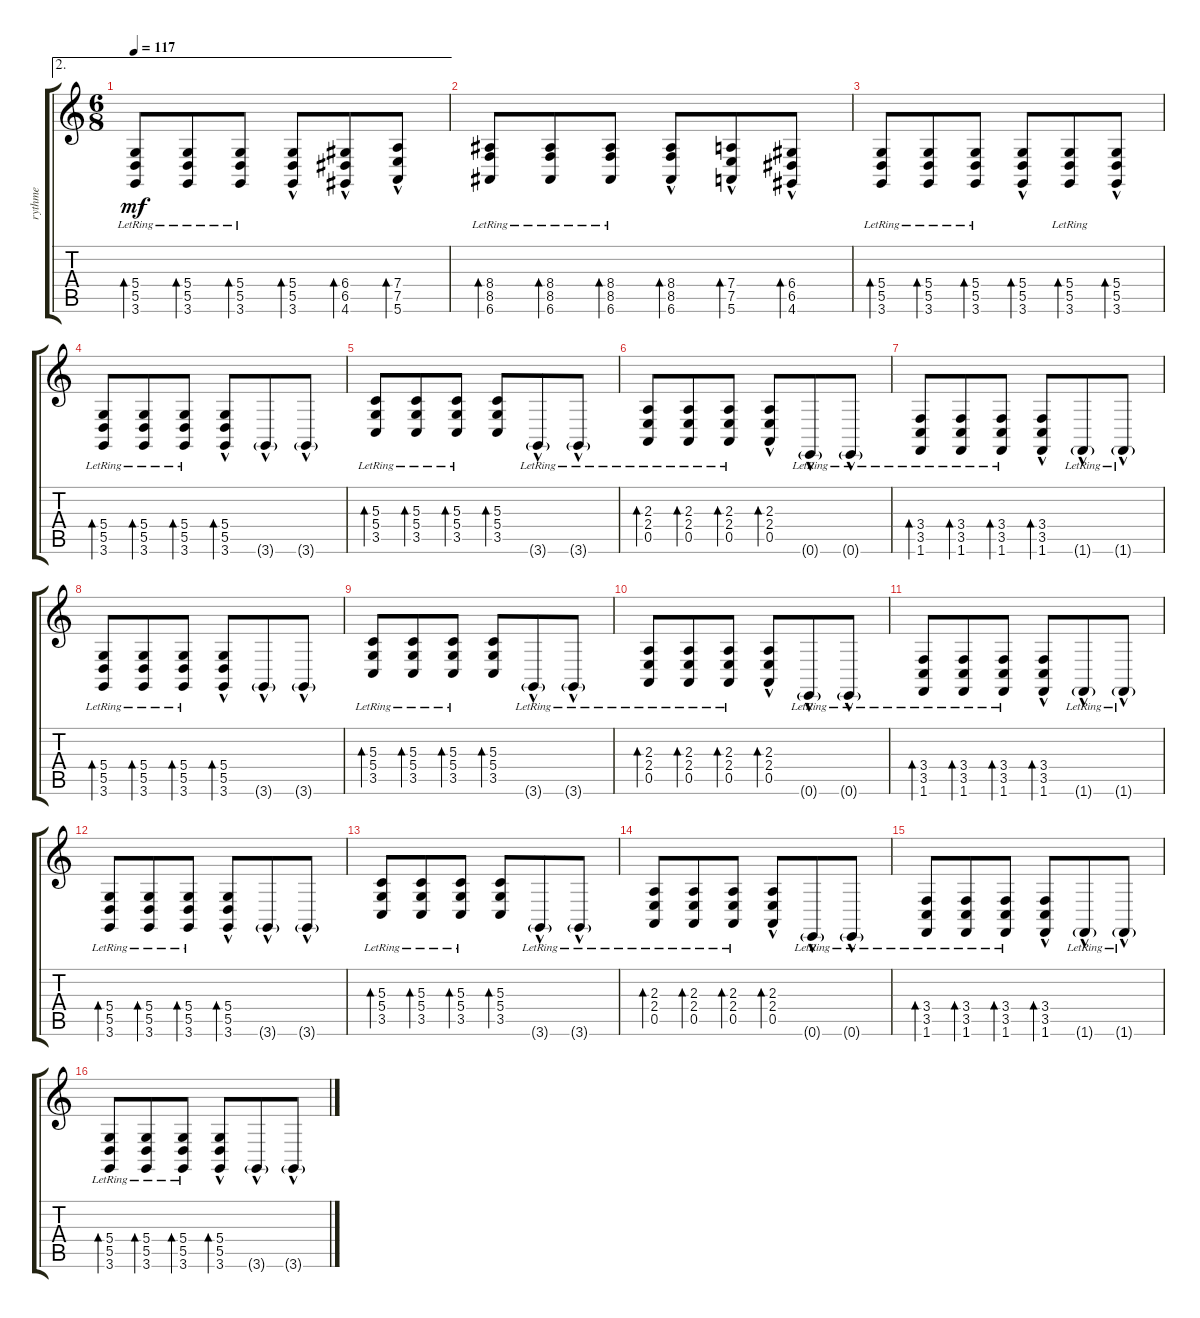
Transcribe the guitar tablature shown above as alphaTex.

\track ("rythme" "rythme") {instrument fx4atmosphere}
\staff {score tabs}
\tuning (E4 B3 G3 D3 A2 E2) {hide}
\ae 2
\ts (6 8)
\tempo 117
\clef g2
\ks c
(5.4{lr} 5.5{lr} 3.6{lr}).8{bd 60 dy mf} (5.4{lr} 5.5{lr} 3.6{lr}).8{bd 60} (5.4{lr} 5.5{lr} 3.6{lr}).8{bd 60} (5.4 5.5{hac} 3.6).8{bd 60} (6.4 6.5{hac} 4.6).8{bd 60} (7.4 7.5{hac} 5.6).8{bd 60} |
(8.4{lr} 8.5{lr} 6.6{lr}).8{bd 60} (8.4{lr} 8.5{lr} 6.6{lr}).8{bd 60} (8.4{lr} 8.5{lr} 6.6{lr}).8{bd 60} (8.4 8.5{hac} 6.6).8{bd 60} (7.4 7.5{hac} 5.6).8{bd 60} (6.4 6.5{hac} 4.6).8{bd 60} |
(5.4{lr} 5.5{lr} 3.6{lr}).8{bd 60} (5.4{lr} 5.5{lr} 3.6{lr}).8{bd 60} (5.4{lr} 5.5{lr} 3.6{lr}).8{bd 60} (5.4 5.5{hac} 3.6).8{bd 60} (5.4{lr} 5.5{lr} 3.6{lr}).8{bd 60} (5.4 5.5{hac} 3.6).8{bd 60} |
(5.4{lr} 5.5{lr} 3.6{lr}).8{bd 60} (5.4{lr} 5.5{lr} 3.6{lr}).8{bd 60} (5.4{lr} 5.5{lr} 3.6{lr}).8{bd 60} (5.4 5.5{hac} 3.6).8{bd 60} 3.6{g hac}.8 3.6{g hac}.8 |
(5.3{lr} 5.4{lr} 3.5{lr}).8{bd 60} (5.3{lr} 5.4{lr} 3.5{lr}).8{bd 60} (5.3{lr} 5.4{lr} 3.5{lr}).8{bd 60} (5.3 5.4 3.5).8{bd 60} 3.6{g hac lr}.8 3.6{g hac lr}.8 |
(2.3{lr} 2.4{lr} 0.5{lr}).8{bd 60} (2.3{lr} 2.4{lr} 0.5{lr}).8{bd 60} (2.3{lr} 2.4{lr} 0.5{lr}).8{bd 60} (2.3 2.4 0.5{hac}).8{bd 60} 0.6{g hac lr}.8 0.6{g hac lr}.8 |
(3.4{lr} 3.5{lr} 1.6{lr}).8{bd 60} (3.4{lr} 3.5{lr} 1.6{lr}).8{bd 60} (3.4{lr} 3.5{lr} 1.6{lr}).8{bd 60} (3.4 3.5{hac} 1.6).8{bd 60} 1.6{g hac lr}.8 1.6{g hac lr}.8 |
(5.4{lr} 5.5{lr} 3.6{lr}).8{bd 60} (5.4{lr} 5.5{lr} 3.6{lr}).8{bd 60} (5.4{lr} 5.5{lr} 3.6{lr}).8{bd 60} (5.4 5.5{hac} 3.6).8{bd 60} 3.6{g hac}.8 3.6{g hac}.8 |
(5.3{lr} 5.4{lr} 3.5{lr}).8{bd 60} (5.3{lr} 5.4{lr} 3.5{lr}).8{bd 60} (5.3{lr} 5.4{lr} 3.5{lr}).8{bd 60} (5.3 5.4 3.5).8{bd 60} 3.6{g hac lr}.8 3.6{g hac lr}.8 |
(2.3{lr} 2.4{lr} 0.5{lr}).8{bd 60} (2.3{lr} 2.4{lr} 0.5{lr}).8{bd 60} (2.3{lr} 2.4{lr} 0.5{lr}).8{bd 60} (2.3 2.4 0.5{hac}).8{bd 60} 0.6{g hac lr}.8 0.6{g hac lr}.8 |
(3.4{lr} 3.5{lr} 1.6{lr}).8{bd 60} (3.4{lr} 3.5{lr} 1.6{lr}).8{bd 60} (3.4{lr} 3.5{lr} 1.6{lr}).8{bd 60} (3.4 3.5{hac} 1.6).8{bd 60} 1.6{g hac lr}.8 1.6{g hac lr}.8 |
(5.4{lr} 5.5{lr} 3.6{lr}).8{bd 60} (5.4{lr} 5.5{lr} 3.6{lr}).8{bd 60} (5.4{lr} 5.5{lr} 3.6{lr}).8{bd 60} (5.4 5.5{hac} 3.6).8{bd 60} 3.6{g hac}.8 3.6{g hac}.8 |
(5.3{lr} 5.4{lr} 3.5{lr}).8{bd 60} (5.3{lr} 5.4{lr} 3.5{lr}).8{bd 60} (5.3{lr} 5.4{lr} 3.5{lr}).8{bd 60} (5.3 5.4 3.5).8{bd 60} 3.6{g hac lr}.8 3.6{g hac lr}.8 |
(2.3{lr} 2.4{lr} 0.5{lr}).8{bd 60} (2.3{lr} 2.4{lr} 0.5{lr}).8{bd 60} (2.3{lr} 2.4{lr} 0.5{lr}).8{bd 60} (2.3 2.4 0.5{hac}).8{bd 60} 0.6{g hac lr}.8 0.6{g hac lr}.8 |
(3.4{lr} 3.5{lr} 1.6{lr}).8{bd 60} (3.4{lr} 3.5{lr} 1.6{lr}).8{bd 60} (3.4{lr} 3.5{lr} 1.6{lr}).8{bd 60} (3.4 3.5{hac} 1.6).8{bd 60} 1.6{g hac lr}.8 1.6{g hac lr}.8 |
(5.4{lr} 5.5{lr} 3.6{lr}).8{bd 60} (5.4{lr} 5.5{lr} 3.6{lr}).8{bd 60} (5.4{lr} 5.5{lr} 3.6{lr}).8{bd 60} (5.4 5.5{hac} 3.6).8{bd 60} 3.6{g hac}.8 3.6{g hac}.8
